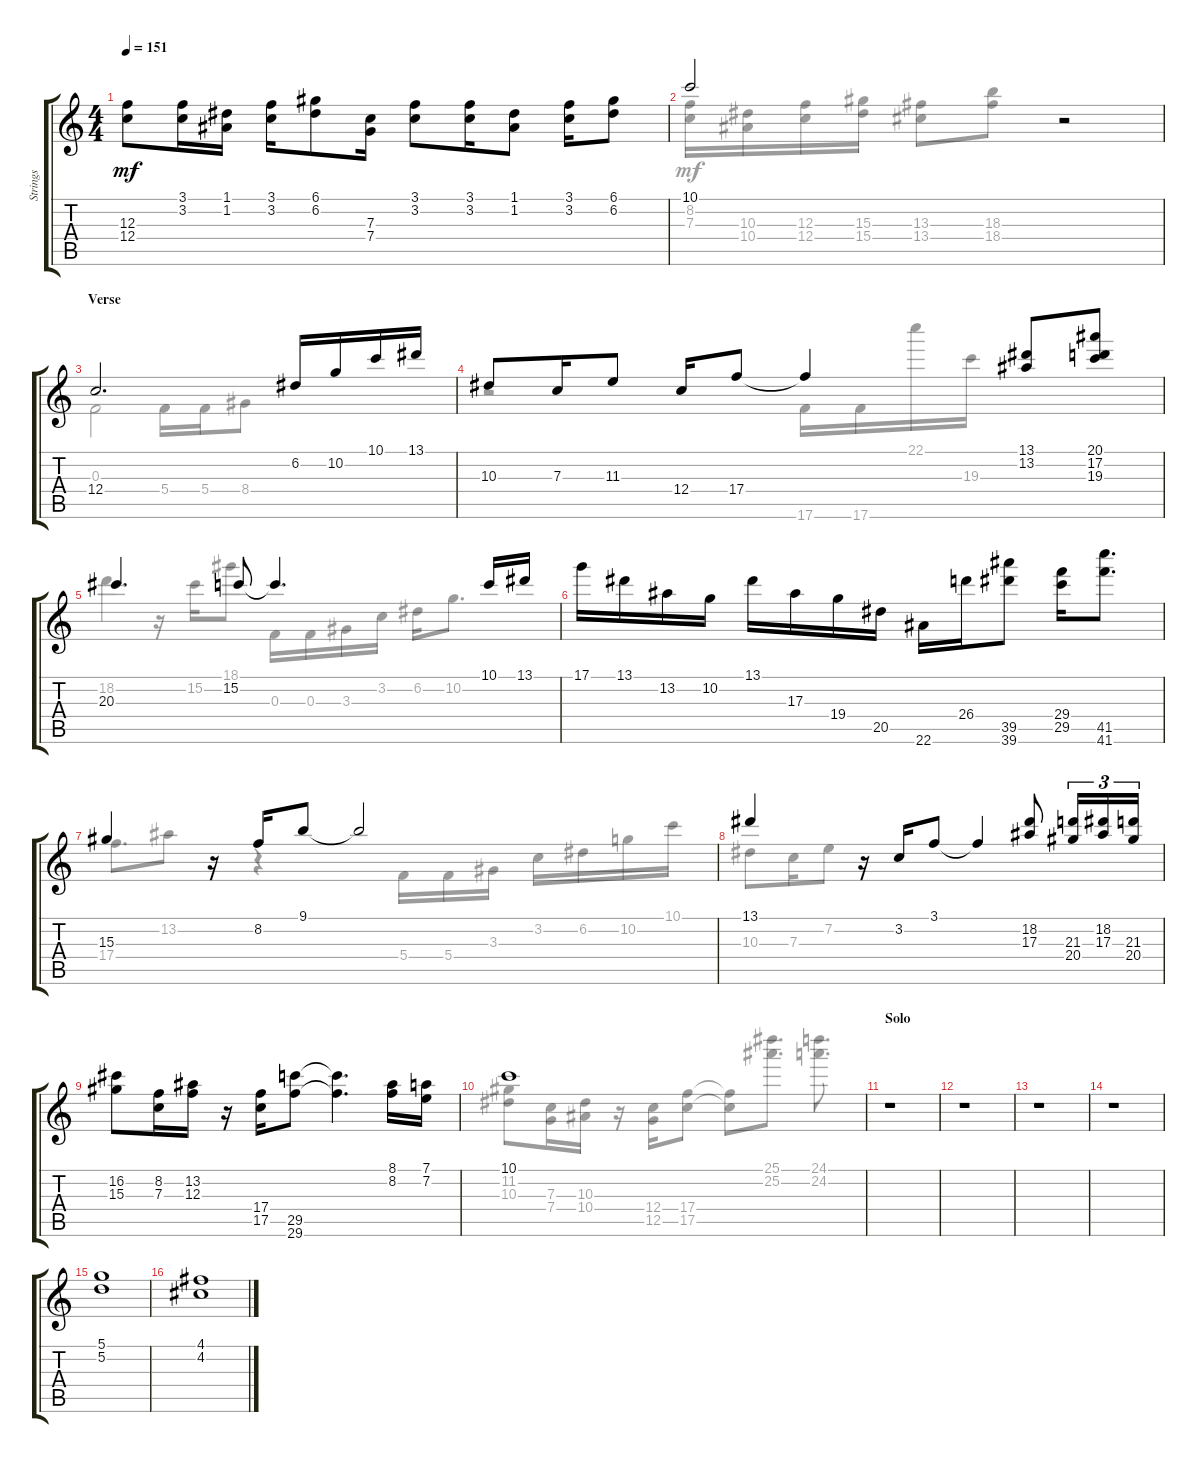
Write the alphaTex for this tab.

\track ("Strings" "Strings") {instrument electricguitarclean}
\staff {score tabs}
\tuning (D4 A3 F3 C3 G2 C2) {hide}
\voice
\ts (4 4)
\tempo 151
\clef g2
\ks aminor
(12.3 12.4).8{dy mf} (3.1 3.2).16 (1.1 1.2).16 (3.1 3.2).16 (6.1 6.2).8 (7.3 7.4).16 (3.1 3.2).8 (3.1 3.2).16 (1.1 1.2).8 (3.1 3.2).16 (6.1 6.2).8 |
10.1.2 r.2 |
\section ("" "Verse")
12.4.2{d} 6.2.16 10.2.16 10.1.16 13.1.16 |
10.3.8 7.3.16 11.3.8 12.4.16 17.4.8 17.4{t}.4 (13.1 13.2).8 (20.1 17.2 19.3).8 |
20.3.4{d} 15.2.8 15.2{t}.4{d} 10.1.16 13.1.16 |
17.1.16 13.1.16 13.2.16 10.2.16 13.1.16 17.3.16 19.4.16 20.5.16 22.6.16 26.4.16 (39.5 39.6).8 (29.4 29.5).16 (41.5 41.6).8{d} |
15.3.4 r.16 8.2.16 9.1.8 9.1{t}.2 |
13.1.4 r.16 3.2.16 3.1.8 3.1{t}.4 (18.2 17.3).8 (21.3 20.4).16{tu (3 2)} (18.2 17.3).16{tu (3 2)} (21.3 20.4).16{tu (3 2)} |
(16.2 15.3).8 (8.2 7.3).16 (13.2 12.3).16 r.16 (17.4 17.5).16 (29.5 29.6).8 (29.5{t} 29.6{t}).4{d} (8.1 8.2).16 (7.1 7.2).16 |
10.1.1 |
\section ("" "Solo")
r.1 |
r.1 |
r.1 |
r.1 |
(5.1 5.2).1 |
(4.1 4.2).1
\voice
\clef g2
\ottava regular
\simile none
\ks aminor
|
(8.2 7.3).16 (10.3 10.4).16 (12.3 12.4).16 (15.3 15.4).16 (13.3 13.4).8 (18.3 18.4).8 |
0.3.2 5.4.16 5.4.16 8.4.8 |
r.2 17.6.16 17.6.16 22.1.16 19.3.16 |
18.2.4 r.16 15.2.16 18.1.8 0.3.16 0.3.16 3.3.16 3.2.16 6.2.16 10.2.8{d} |
|
17.4.8{d} 13.2.8 r.4 5.4.16 5.4.16 3.3.16 3.2.16 6.2.16 10.2.16 10.1.16 |
10.3.8 7.3.16 7.2.8 |
|
(11.2 10.3).8 (7.3 7.4).16 (10.3 10.4).16 r.16 (12.4 12.5).16 (17.4 17.5).8 (17.4{t} 17.5{t}).8 (25.1 25.2).8{d} (24.1 24.2).8{d} |
|
|
|
|
|
